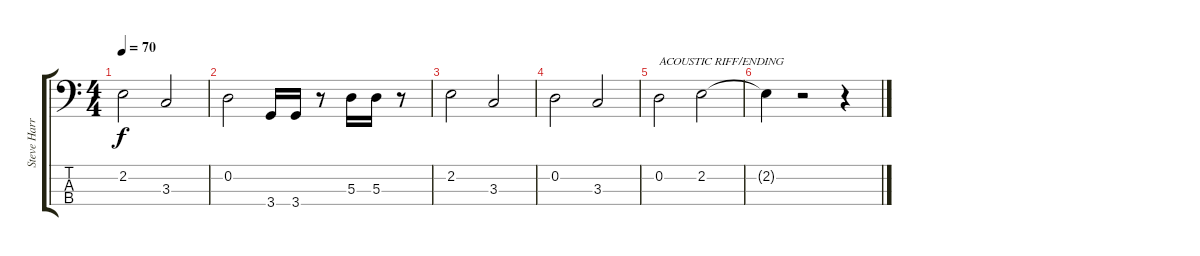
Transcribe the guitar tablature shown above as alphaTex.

\track ("Steve Harris" "Steve Harr") {instrument fretlessbass}
\staff {score tabs}
\tuning (G2 D2 A1 E1) {hide}
\ts (4 4)
\tempo 70
\clef f4
\ks c
2.2.2{dy f} 3.3.2 |
0.2.2 3.4.16 3.4.16 r.8 5.3.16 5.3.16 r.8 |
2.2.2 3.3.2 |
0.2.2 3.3.2 |
0.2.2{txt "ACOUSTIC RIFF/ENDING"} 2.2.2 |
2.2{t}.4 r.2 r.4
